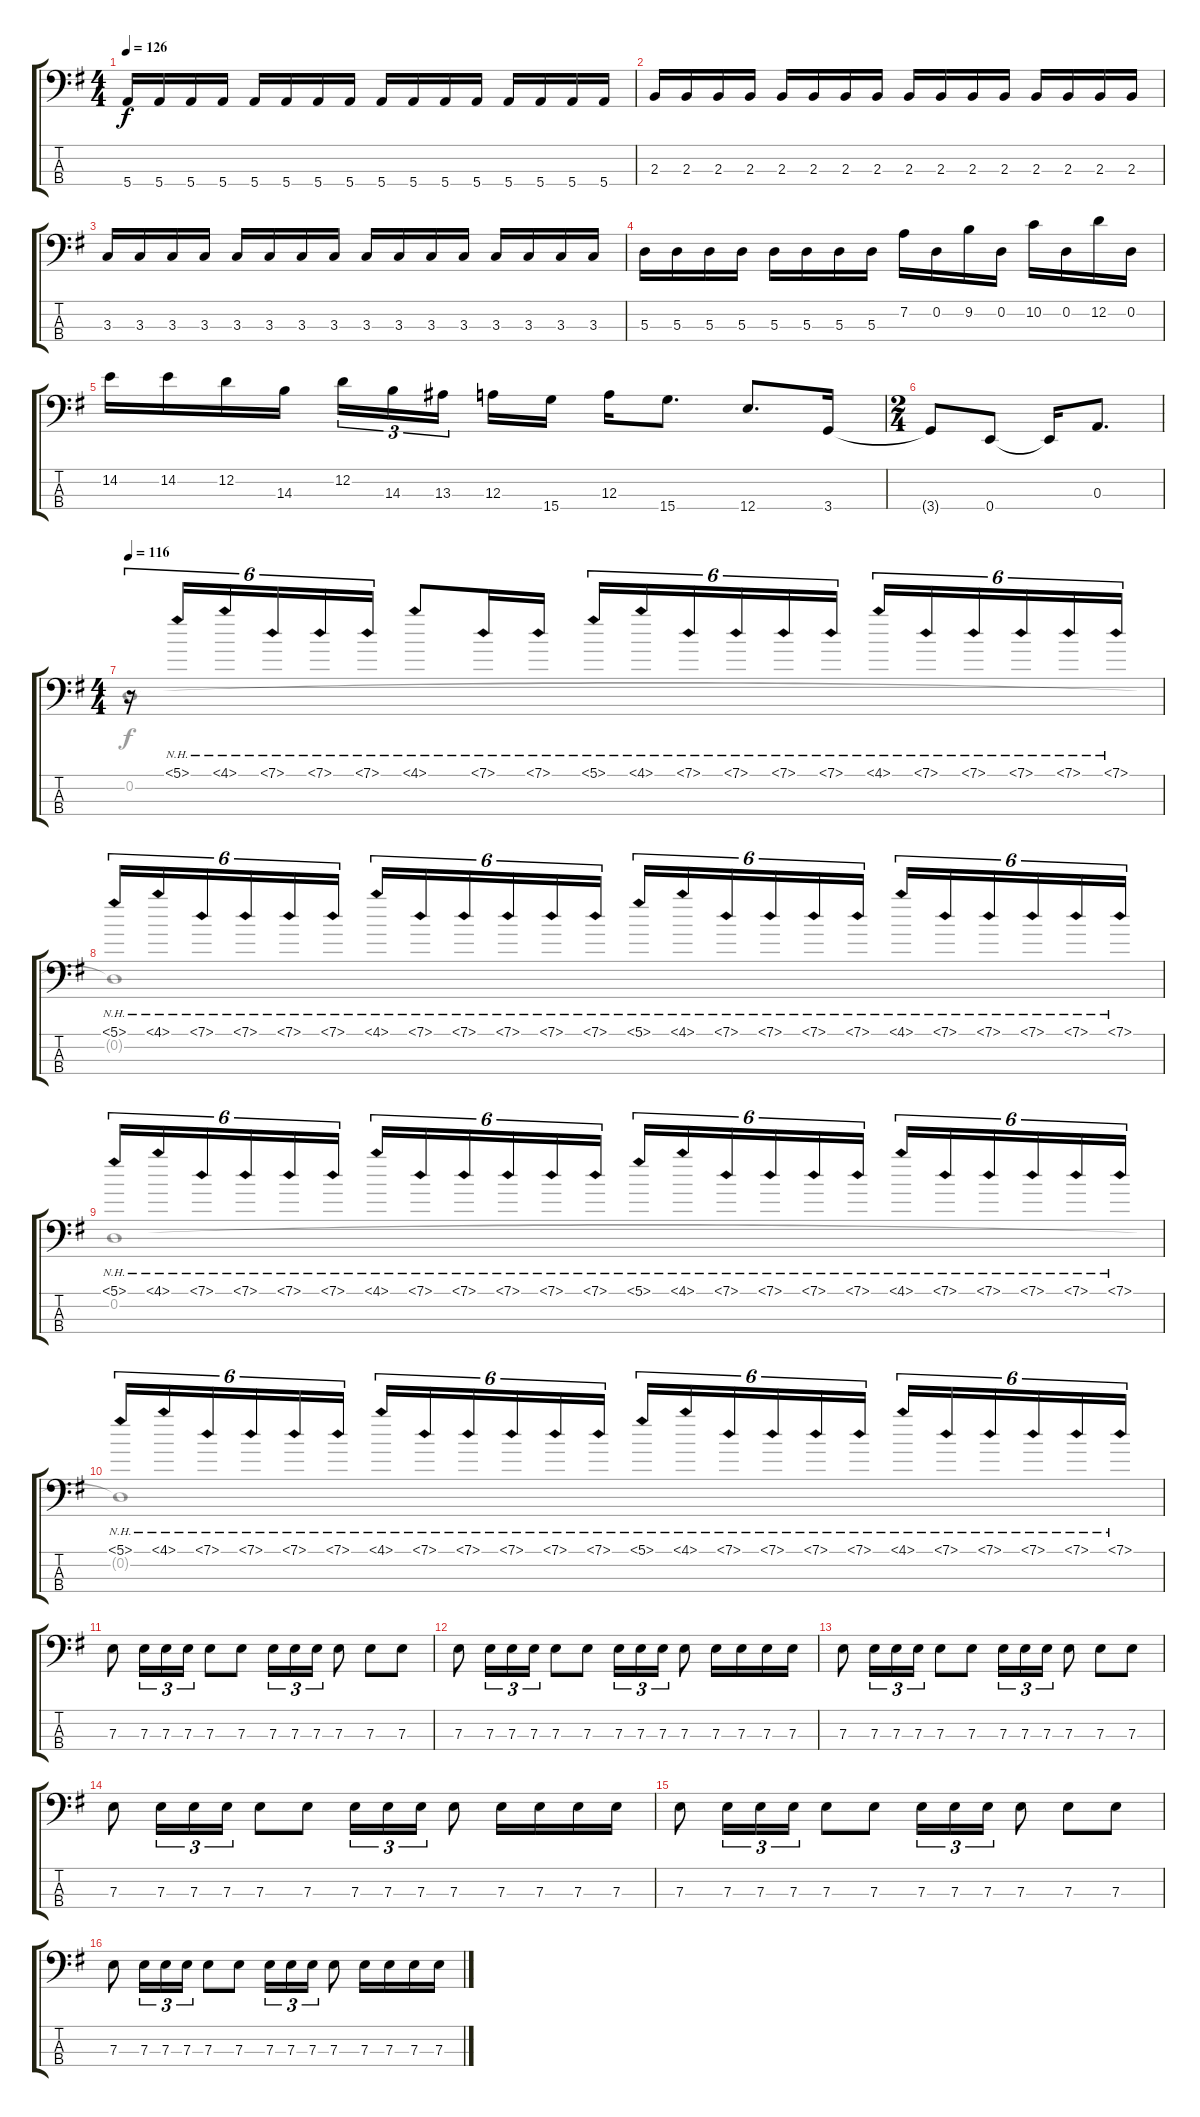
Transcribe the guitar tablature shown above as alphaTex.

\track "" {instrument electricbassfinger}
\staff {score tabs}
\tuning (G2 D2 A1 E1) {hide}
\voice
\ts (4 4)
\tempo 126
\clef f4
\ks g
5.4.16{dy f} 5.4.16 5.4.16 5.4.16 5.4.16 5.4.16 5.4.16 5.4.16 5.4.16 5.4.16 5.4.16 5.4.16 5.4.16 5.4.16 5.4.16 5.4.16 |
2.3.16 2.3.16 2.3.16 2.3.16 2.3.16 2.3.16 2.3.16 2.3.16 2.3.16 2.3.16 2.3.16 2.3.16 2.3.16 2.3.16 2.3.16 2.3.16 |
3.3.16 3.3.16 3.3.16 3.3.16 3.3.16 3.3.16 3.3.16 3.3.16 3.3.16 3.3.16 3.3.16 3.3.16 3.3.16 3.3.16 3.3.16 3.3.16 |
5.3.16 5.3.16 5.3.16 5.3.16 5.3.16 5.3.16 5.3.16 5.3.16 7.2.16 0.2.16 9.2.16 0.2.16 10.2.16 0.2.16 12.2.16 0.2.16 |
14.2.16 14.2.16 12.2.16 14.3.16 12.2.16{tu (3 2)} 14.3.16{tu (3 2)} 13.3.16{tu (3 2) beam splitsecondary} 12.3.16 15.4.16 12.3.16 15.4.8{d} 12.4.8{d} 3.4.16 |
\ts (2 4)
3.4{t}.8 0.4.8 0.4{t}.16 0.3.8{d} |
\ts (4 4)
\tempo 116
r.16{tu (6 4) instrument electricbasspick} 5.1{nh}.16{tu (6 4)} 4.1{nh}.16{tu (6 4)} 7.1{nh}.16{tu (6 4)} 7.1{nh}.16{tu (6 4)} 7.1{nh}.16{tu (6 4)} 4.1{nh}.8 7.1{nh}.16 7.1{nh}.16 5.1{nh}.16{tu (6 4)} 4.1{nh}.16{tu (6 4)} 7.1{nh}.16{tu (6 4)} 7.1{nh}.16{tu (6 4)} 7.1{nh}.16{tu (6 4)} 7.1{nh}.16{tu (6 4)} 4.1{nh}.16{tu (6 4)} 7.1{nh}.16{tu (6 4)} 7.1{nh}.16{tu (6 4)} 7.1{nh}.16{tu (6 4)} 7.1{nh}.16{tu (6 4)} 7.1{nh}.16{tu (6 4)} |
5.1{nh}.16{tu (6 4)} 4.1{nh}.16{tu (6 4)} 7.1{nh}.16{tu (6 4)} 7.1{nh}.16{tu (6 4)} 7.1{nh}.16{tu (6 4)} 7.1{nh}.16{tu (6 4)} 4.1{nh}.16{tu (6 4)} 7.1{nh}.16{tu (6 4)} 7.1{nh}.16{tu (6 4)} 7.1{nh}.16{tu (6 4)} 7.1{nh}.16{tu (6 4)} 7.1{nh}.16{tu (6 4)} 5.1{nh}.16{tu (6 4)} 4.1{nh}.16{tu (6 4)} 7.1{nh}.16{tu (6 4)} 7.1{nh}.16{tu (6 4)} 7.1{nh}.16{tu (6 4)} 7.1{nh}.16{tu (6 4)} 4.1{nh}.16{tu (6 4)} 7.1{nh}.16{tu (6 4)} 7.1{nh}.16{tu (6 4)} 7.1{nh}.16{tu (6 4)} 7.1{nh}.16{tu (6 4)} 7.1{nh}.16{tu (6 4)} |
5.1{nh}.16{tu (6 4)} 4.1{nh}.16{tu (6 4)} 7.1{nh}.16{tu (6 4)} 7.1{nh}.16{tu (6 4)} 7.1{nh}.16{tu (6 4)} 7.1{nh}.16{tu (6 4)} 4.1{nh}.16{tu (6 4)} 7.1{nh}.16{tu (6 4)} 7.1{nh}.16{tu (6 4)} 7.1{nh}.16{tu (6 4)} 7.1{nh}.16{tu (6 4)} 7.1{nh}.16{tu (6 4)} 5.1{nh}.16{tu (6 4)} 4.1{nh}.16{tu (6 4)} 7.1{nh}.16{tu (6 4)} 7.1{nh}.16{tu (6 4)} 7.1{nh}.16{tu (6 4)} 7.1{nh}.16{tu (6 4)} 4.1{nh}.16{tu (6 4)} 7.1{nh}.16{tu (6 4)} 7.1{nh}.16{tu (6 4)} 7.1{nh}.16{tu (6 4)} 7.1{nh}.16{tu (6 4)} 7.1{nh}.16{tu (6 4)} |
5.1{nh}.16{tu (6 4)} 4.1{nh}.16{tu (6 4)} 7.1{nh}.16{tu (6 4)} 7.1{nh}.16{tu (6 4)} 7.1{nh}.16{tu (6 4)} 7.1{nh}.16{tu (6 4)} 4.1{nh}.16{tu (6 4)} 7.1{nh}.16{tu (6 4)} 7.1{nh}.16{tu (6 4)} 7.1{nh}.16{tu (6 4)} 7.1{nh}.16{tu (6 4)} 7.1{nh}.16{tu (6 4)} 5.1{nh}.16{tu (6 4)} 4.1{nh}.16{tu (6 4)} 7.1{nh}.16{tu (6 4)} 7.1{nh}.16{tu (6 4)} 7.1{nh}.16{tu (6 4)} 7.1{nh}.16{tu (6 4)} 4.1{nh}.16{tu (6 4)} 7.1{nh}.16{tu (6 4)} 7.1{nh}.16{tu (6 4)} 7.1{nh}.16{tu (6 4)} 7.1{nh}.16{tu (6 4)} 7.1{nh}.16{tu (6 4)} |
7.3.8{instrument electricbassfinger} 7.3.16{tu (3 2)} 7.3.16{tu (3 2)} 7.3.16{tu (3 2)} 7.3.8 7.3.8 7.3.16{tu (3 2)} 7.3.16{tu (3 2)} 7.3.16{tu (3 2)} 7.3.8 7.3.8 7.3.8 |
7.3.8 7.3.16{tu (3 2)} 7.3.16{tu (3 2)} 7.3.16{tu (3 2)} 7.3.8 7.3.8 7.3.16{tu (3 2)} 7.3.16{tu (3 2)} 7.3.16{tu (3 2)} 7.3.8 7.3.16 7.3.16 7.3.16 7.3.16 |
7.3.8 7.3.16{tu (3 2)} 7.3.16{tu (3 2)} 7.3.16{tu (3 2)} 7.3.8 7.3.8 7.3.16{tu (3 2)} 7.3.16{tu (3 2)} 7.3.16{tu (3 2)} 7.3.8 7.3.8 7.3.8 |
7.3.8 7.3.16{tu (3 2)} 7.3.16{tu (3 2)} 7.3.16{tu (3 2)} 7.3.8 7.3.8 7.3.16{tu (3 2)} 7.3.16{tu (3 2)} 7.3.16{tu (3 2)} 7.3.8 7.3.16 7.3.16 7.3.16 7.3.16 |
7.3.8 7.3.16{tu (3 2)} 7.3.16{tu (3 2)} 7.3.16{tu (3 2)} 7.3.8 7.3.8 7.3.16{tu (3 2)} 7.3.16{tu (3 2)} 7.3.16{tu (3 2)} 7.3.8 7.3.8 7.3.8 |
7.3.8 7.3.16{tu (3 2)} 7.3.16{tu (3 2)} 7.3.16{tu (3 2)} 7.3.8 7.3.8 7.3.16{tu (3 2)} 7.3.16{tu (3 2)} 7.3.16{tu (3 2)} 7.3.8 7.3.16 7.3.16 7.3.16 7.3.16
\voice
\clef f4
\ottava regular
\simile none
\ks g
|
|
|
|
|
|
0.2.1 |
0.2{t}.1 |
0.2.1 |
0.2{t}.1 |
|
|
|
|
|
